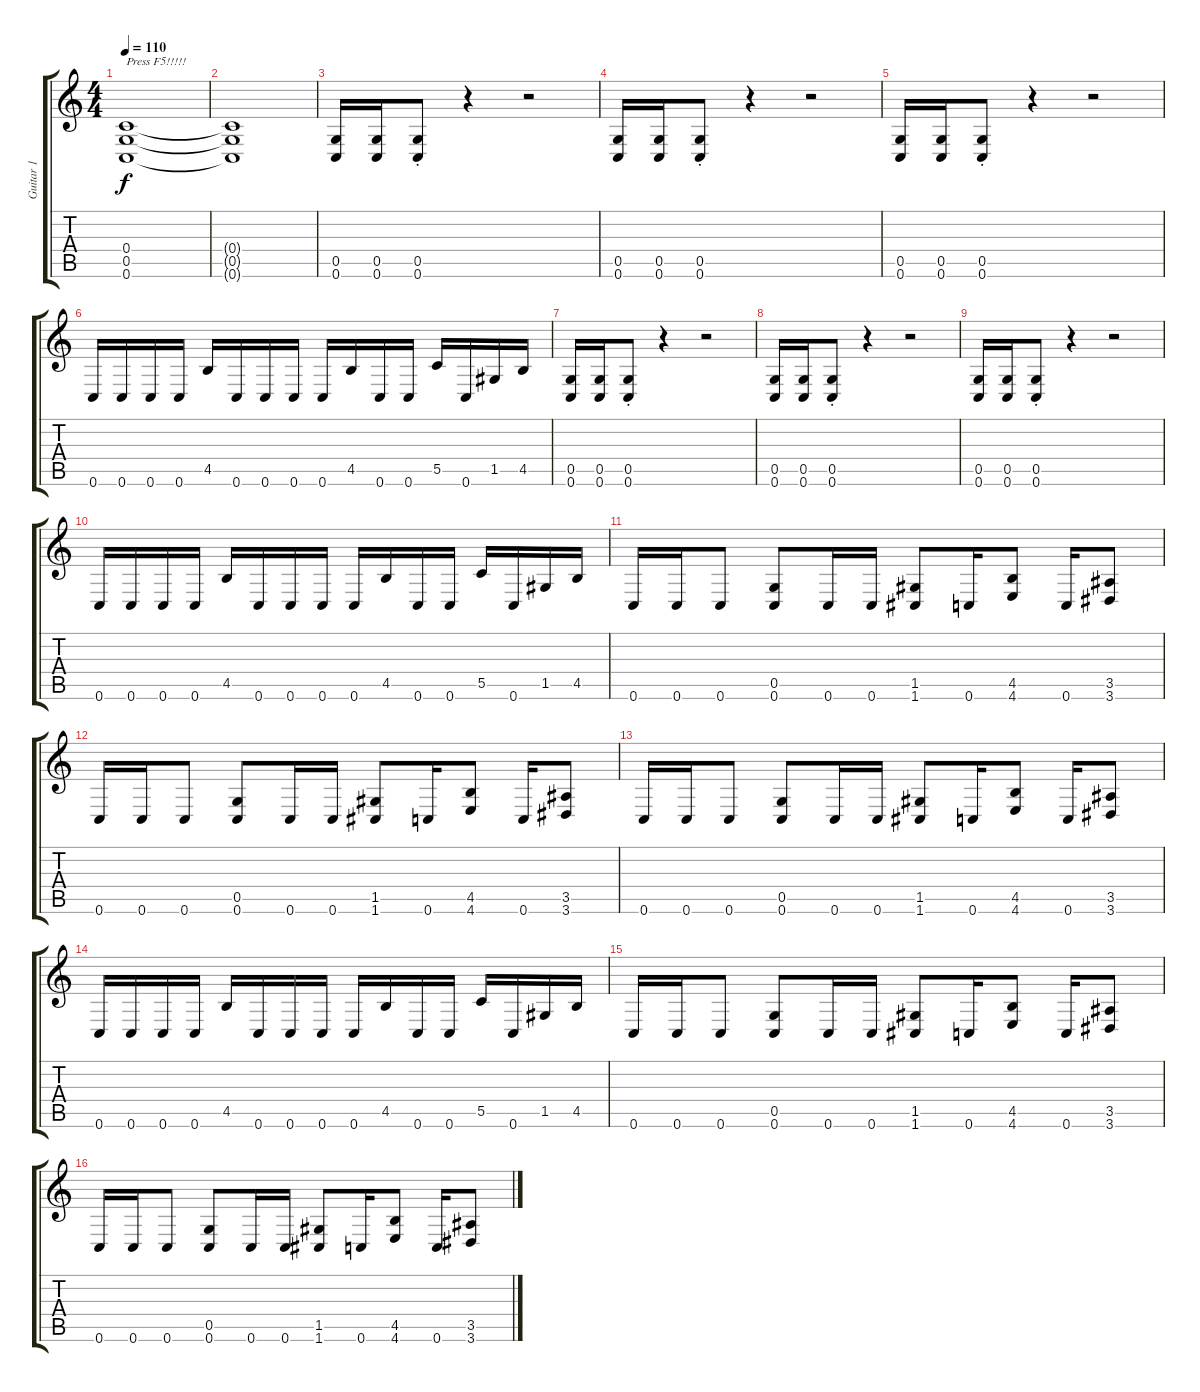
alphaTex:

\track ("Guitar 1" "Guitar 1") {instrument distortionguitar}
\staff {score tabs}
\tuning (D4 A3 F3 C3 G2 C2) {hide}
\ts (4 4)
\tempo 110
\clef g2
\ks c
(0.4 0.5 0.6).1{txt "Press F5!!!!!" dy f instrument distortionguitar} |
(0.4{t} 0.5{t} 0.6{t}).1 |
(0.5 0.6).16 (0.5 0.6).16 (0.5 0.6{st}).8 r.4 r.2 |
(0.5 0.6).16 (0.5 0.6).16 (0.5 0.6{st}).8 r.4 r.2 |
(0.5 0.6).16 (0.5 0.6).16 (0.5 0.6{st}).8 r.4 r.2 |
0.6.16 0.6.16 0.6.16 0.6.16 4.5.16 0.6.16 0.6.16 0.6.16 0.6.16 4.5.16 0.6.16 0.6.16 5.5.16 0.6.16 1.5.16 4.5.16 |
(0.5 0.6).16 (0.5 0.6).16 (0.5 0.6{st}).8 r.4 r.2 |
(0.5 0.6).16 (0.5 0.6).16 (0.5 0.6{st}).8 r.4 r.2 |
(0.5 0.6).16 (0.5 0.6).16 (0.5 0.6{st}).8 r.4 r.2 |
0.6.16 0.6.16 0.6.16 0.6.16 4.5.16 0.6.16 0.6.16 0.6.16 0.6.16 4.5.16 0.6.16 0.6.16 5.5.16 0.6.16 1.5.16 4.5.16 |
0.6.16 0.6.16 0.6.8 (0.5 0.6).8 0.6.16 0.6.16 (1.5 1.6).8 0.6.16 (4.5 4.6).8 0.6.16 (3.5 3.6).8 |
0.6.16 0.6.16 0.6.8 (0.5 0.6).8 0.6.16 0.6.16 (1.5 1.6).8 0.6.16 (4.5 4.6).8 0.6.16 (3.5 3.6).8 |
0.6.16 0.6.16 0.6.8 (0.5 0.6).8 0.6.16 0.6.16 (1.5 1.6).8 0.6.16 (4.5 4.6).8 0.6.16 (3.5 3.6).8 |
0.6.16 0.6.16 0.6.16 0.6.16 4.5.16 0.6.16 0.6.16 0.6.16 0.6.16 4.5.16 0.6.16 0.6.16 5.5.16 0.6.16 1.5.16 4.5.16 |
0.6.16 0.6.16 0.6.8 (0.5 0.6).8 0.6.16 0.6.16 (1.5 1.6).8 0.6.16 (4.5 4.6).8 0.6.16 (3.5 3.6).8 |
0.6.16 0.6.16 0.6.8 (0.5 0.6).8 0.6.16 0.6.16 (1.5 1.6).8 0.6.16 (4.5 4.6).8 0.6.16 (3.5 3.6).8
